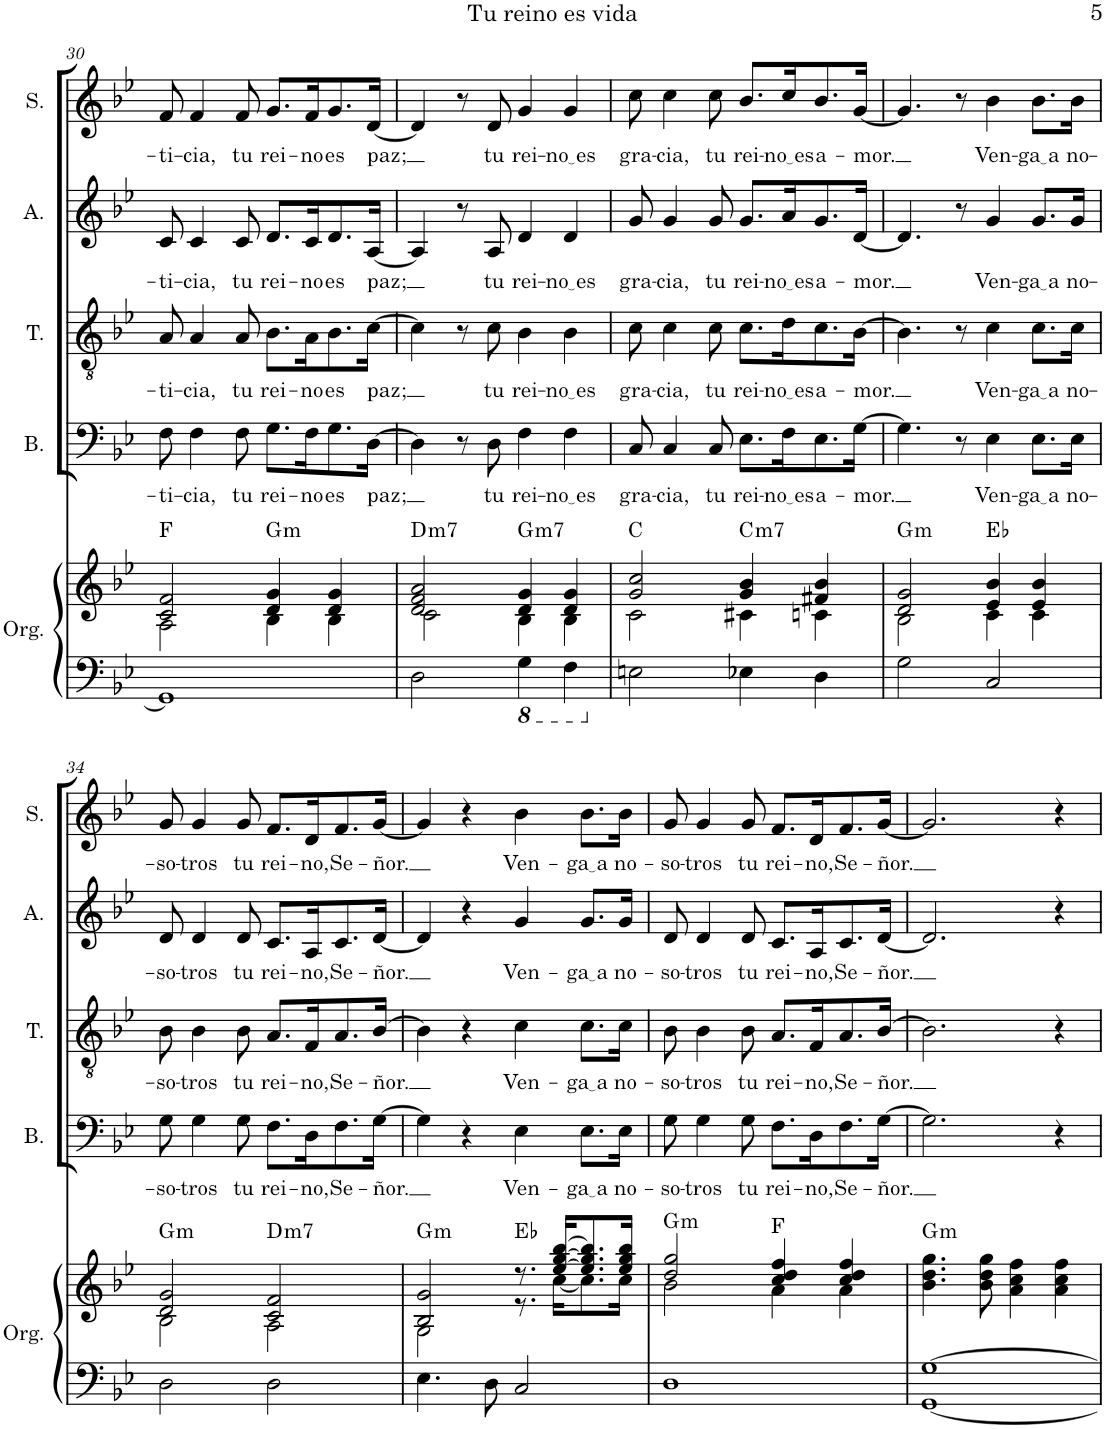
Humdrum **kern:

**kern	**kern	**harte	**kern	**text	**kern	**text	**kern	**text	**kern	**text
*part5	*part5	*part5	*part4	*part4	*part3	*part3	*part2	*part2	*part1	*part1
*staff6	*staff5	*	*staff4	*staff4	*staff3	*staff3	*staff2	*staff2	*staff1	*staff1
*I"Órgano	*	*	*I"Bajo	*	*I"Tenor	*	*I"Alto	*	*I"Soprano	*
*	*	*	*I'B.	*	*I'T.	*	*I'A.	*	*I'S.	*
!!LO:PB:g=z
*clefF4	*clefG2	*	*clefF4	*	*clefGv2	*	*clefG2	*	*clefG2	*
*k[b-e-]	*k[b-e-]	*	*k[b-e-]	*	*k[b-e-]	*	*k[b-e-]	*	*k[b-e-]	*
*M2/2	*M2/2	*	*M2/2	*	*M2/2	*	*M2/2	*	*M2/2	*
*met(c|)	*met(c|)	*	*met(c|)	*	*met(c|)	*	*met(c|)	*	*met(c|)	*
=30	=30	=30	=30	=30	=30	=30	=30	=30	=30	=30
*	*^	*	*	*	*	*	*	*	*	*
!	!	!	!	!	!LO:LY:b	!	!LO:LY:b	!	!LO:LY:b	!	!LO:LY:b
1GG]	2c/ 2f/	2A\	F:maj	8F\	-ti-	8A/	-ti-	8c/	-ti-	8f/	-ti-
!	!	!	!	!	!LO:LY:b	!	!LO:LY:b	!	!LO:LY:b	!	!LO:LY:b
.	.	.	.	4F\	-cia,	4A/	-cia,	4c/	-cia,	4f/	-cia,
!	!	!	!	!	!LO:LY:b	!	!LO:LY:b	!	!LO:LY:b	!	!LO:LY:b
.	.	.	.	8F\	tu	8A/	tu	8c/	tu	8f/	tu
!	!	!	!LO:H:kt=m	!	!LO:LY:b	!	!LO:LY:b	!	!LO:LY:b	!	!LO:LY:b
.	4d/ 4g/	4B-\	G:min	8.G\L	rei-	8.B-\L	rei-	8.d/L	rei-	8.g/L	rei-
!	!	!	!	!	!LO:LY:b	!	!LO:LY:b	!	!LO:LY:b	!	!LO:LY:b
.	.	.	.	16F\K	-no	16A\K	-no	16c/K	-no	16f/K	-no
!	!	!	!	!	!LO:LY:b	!	!LO:LY:b	!	!LO:LY:b	!	!LO:LY:b
.	4d/ 4g/	4B-\	.	8.G\	es	8.B-\	es	8.d/	es	8.g/	es
!	!	!	!	!	!LO:LY:b	!	!LO:LY:b	!	!LO:LY:b	!	!LO:LY:b
.	.	.	.	[16D\Jk	paz;	[16c\Jk	paz;	[16A/Jk	paz;	[16d/Jk	paz;
=31	=31	=31	=31	=31	=31	=31	=31	=31	=31	=31	=31
!	!	!	!LO:H:kt=m7	!	!	!	!	!	!	!	!
2D\	2d/ 2f/ 2a/	2c\	D:min7	4D\]	.	4c\]	.	4A/]	.	4d/]	.
.	.	.	.	8r	.	8r	.	8r	.	8r	.
!	!	!	!	!	!LO:LY:b	!	!LO:LY:b	!	!LO:LY:b	!	!LO:LY:b
.	.	.	.	8D\	tu	8c\	tu	8A/	tu	8d/	tu
*8ba	*	*	*	*	*	*	*	*	*	*	*
!	!	!	!LO:H:kt=m7	!	!LO:LY:b	!	!LO:LY:b	!	!LO:LY:b	!	!LO:LY:b
4GG\	4d/ 4g/	4B-\	G:min7	4F\	rei-	4B-\	rei-	4d/	rei-	4g/	rei-
!	!	!	!	!	!LO:LY:b	!	!LO:LY:b	!	!LO:LY:b	!	!LO:LY:b
4FF\	4d/ 4g/	4B-\	.	4F\	no es	4B-\	no es	4d/	no es	4g/	no es
=32	=32	=32	=32	=32	=32	=32	=32	=32	=32	=32	=32
*X8ba	*	*	*	*	*	*	*	*	*	*	*
!	!	!	!	!	!LO:LY:b	!	!LO:LY:b	!	!LO:LY:b	!	!LO:LY:b
2En\	2g/ 2cc/	2c\	C:maj	8C/	gra-	8c\	gra-	8g/	gra-	8cc\	gra-
!	!	!	!	!	!LO:LY:b	!	!LO:LY:b	!	!LO:LY:b	!	!LO:LY:b
.	.	.	.	4C/	-cia,	4c\	-cia,	4g/	-cia,	4cc\	-cia,
!	!	!	!	!	!LO:LY:b	!	!LO:LY:b	!	!LO:LY:b	!	!LO:LY:b
.	.	.	.	8C/	tu	8c\	tu	8g/	tu	8cc\	tu
!	!	!	!LO:H:kt=m7	!	!LO:LY:b	!	!LO:LY:b	!	!LO:LY:b	!	!LO:LY:b
4E-X\	4g/ 4b-/	4c#X\	C:min7	8.E-\L	rei-	8.c\L	rei-	8.g/L	rei-	8.b-/L	rei-
!	!	!	!	!	!LO:LY:b	!	!LO:LY:b	!	!LO:LY:b	!	!LO:LY:b
.	.	.	.	16F\K	no es	16d\K	no es	16a/K	no es	16cc/K	no es
!	!	!	!	!	!LO:LY:b	!	!LO:LY:b	!	!LO:LY:b	!	!LO:LY:b
4D\	4f#X/ 4b-/	4cn\	.	8.E-\	a-	8.c\	a-	8.g/	a-	8.b-/	a-
!	!	!	!	!	!LO:LY:b	!	!LO:LY:b	!	!LO:LY:b	!	!LO:LY:b
.	.	.	.	[16G\Jk	-mor.	[16B-\Jk	-mor.	[16d/Jk	-mor.	[16g/Jk	-mor.
=33	=33	=33	=33	=33	=33	=33	=33	=33	=33	=33	=33
!	!	!	!LO:H:kt=m	!	!	!	!	!	!	!	!
2G\	2d/ 2g/	2B-\	G:min	4.G\]	.	4.B-\]	.	4.d/]	.	4.g/]	.
.	.	.	.	8r	.	8r	.	8r	.	8r	.
!	!	!	!	!	!LO:LY:b	!	!LO:LY:b	!	!LO:LY:b	!	!LO:LY:b
2C/	4e-/ 4b-/	4c\	Eb:maj	4E-\	Ven-	4c\	Ven-	4g/	Ven-	4b-\	Ven-
!	!	!	!	!	!LO:LY:b	!	!LO:LY:b	!	!LO:LY:b	!	!LO:LY:b
.	4e-/ 4b-/	4c\	.	8.E-\L	ga a	8.c\L	ga a	8.g/L	ga a	8.b-\L	ga a
!	!	!	!	!	!LO:LY:b	!	!LO:LY:b	!	!LO:LY:b	!	!LO:LY:b
.	.	.	.	16E-\Jk	no-	16c\Jk	no-	16g/Jk	no-	16b-\Jk	no-
!!LO:LB:g=z
=34	=34	=34	=34	=34	=34	=34	=34	=34	=34	=34	=34
!	!	!	!LO:H:kt=m	!	!LO:LY:b	!	!LO:LY:b	!	!LO:LY:b	!	!LO:LY:b
2D\	2d/ 2g/	2B-\	G:min	8G\	-so-	8B-\	-so-	8d/	-so-	8g/	-so-
!	!	!	!	!	!LO:LY:b	!	!LO:LY:b	!	!LO:LY:b	!	!LO:LY:b
.	.	.	.	4G\	-tros	4B-\	-tros	4d/	-tros	4g/	-tros
!	!	!	!	!	!LO:LY:b	!	!LO:LY:b	!	!LO:LY:b	!	!LO:LY:b
.	.	.	.	8G\	tu	8B-\	tu	8d/	tu	8g/	tu
!	!	!	!LO:H:kt=m7	!	!LO:LY:b	!	!LO:LY:b	!	!LO:LY:b	!	!LO:LY:b
2D\	2c/ 2f/	2A\	D:min7	8.F\L	rei-	8.A/L	rei-	8.c/L	rei-	8.f/L	rei-
!	!	!	!	!	!LO:LY:b	!	!LO:LY:b	!	!LO:LY:b	!	!LO:LY:b
.	.	.	.	16D\K	-no,	16F/K	-no,	16A/K	-no,	16d/K	-no,
!	!	!	!	!	!LO:LY:b	!	!LO:LY:b	!	!LO:LY:b	!	!LO:LY:b
.	.	.	.	8.F\	Se-	8.A/	Se-	8.c/	Se-	8.f/	Se-
!	!	!	!	!	!LO:LY:b	!	!LO:LY:b	!	!LO:LY:b	!	!LO:LY:b
.	.	.	.	[16G\Jk	-ñor.	[16B-/Jk	-ñor.	[16d/Jk	-ñor.	[16g/Jk	-ñor.
=35	=35	=35	=35	=35	=35	=35	=35	=35	=35	=35	=35
!	!	!	!LO:H:kt=m	!	!	!	!	!	!	!	!
4.E-\	2B-/ 2g/	2G\	G:min	4G\]	.	4B-\]	.	4d/]	.	4g/]	.
.	.	.	.	4r	.	4r	.	4r	.	4r	.
8D\	.	.	.	.	.	.	.	.	.	.	.
!	!	!	!	!	!LO:LY:b	!	!LO:LY:b	!	!LO:LY:b	!	!LO:LY:b
2C/	8.r	8.r	Eb:maj	4E-\	Ven-	4c\	Ven-	4g/	Ven-	4b-\	Ven-
.	[16ee-/ [16gg/ [16bb-/KL	[16cc\KL	.	.	.	.	.	.	.	.	.
!	!	!	!	!	!LO:LY:b	!	!LO:LY:b	!	!LO:LY:b	!	!LO:LY:b
.	8.ee-/] 8.gg/] 8.bb-/]	8.cc\]	.	8.E-\L	ga a	8.c\L	ga a	8.g/L	ga a	8.b-\L	ga a
!	!	!	!	!	!LO:LY:b	!	!LO:LY:b	!	!LO:LY:b	!	!LO:LY:b
.	16ee-/ 16gg/ 16bb-/Jk	16cc\Jk	.	16E-\Jk	no-	16c\Jk	no-	16g/Jk	no-	16b-\Jk	no-
=36	=36	=36	=36	=36	=36	=36	=36	=36	=36	=36	=36
!	!	!	!LO:H:kt=m	!	!LO:LY:b	!	!LO:LY:b	!	!LO:LY:b	!	!LO:LY:b
1D	2dd/ 2gg/	2b-\	G:min	8G\	-so-	8B-\	-so-	8d/	-so-	8g/	-so-
!	!	!	!	!	!LO:LY:b	!	!LO:LY:b	!	!LO:LY:b	!	!LO:LY:b
.	.	.	.	4G\	-tros	4B-\	-tros	4d/	-tros	4g/	-tros
!	!	!	!	!	!LO:LY:b	!	!LO:LY:b	!	!LO:LY:b	!	!LO:LY:b
.	.	.	.	8G\	tu	8B-\	tu	8d/	tu	8g/	tu
!	!	!	!	!	!LO:LY:b	!	!LO:LY:b	!	!LO:LY:b	!	!LO:LY:b
.	4cc/ 4dd/ 4ff/	4a\	F:maj	8.F\L	rei-	8.A/L	rei-	8.c/L	rei-	8.f/L	rei-
!	!	!	!	!	!LO:LY:b	!	!LO:LY:b	!	!LO:LY:b	!	!LO:LY:b
.	.	.	.	16D\K	-no,	16F/K	-no,	16A/K	-no,	16d/K	-no,
!	!	!	!	!	!LO:LY:b	!	!LO:LY:b	!	!LO:LY:b	!	!LO:LY:b
.	4cc/ 4dd/ 4ff/	4a\	.	8.F\	Se-	8.A/	Se-	8.c/	Se-	8.f/	Se-
!	!	!	!	!	!LO:LY:b	!	!LO:LY:b	!	!LO:LY:b	!	!LO:LY:b
.	.	.	.	[16G\Jk	-ñor.	[16B-/Jk	-ñor.	[16d/Jk	-ñor.	[16g/Jk	-ñor.
*	*v	*v	*	*	*	*	*	*	*	*	*
=37	=37	=37	=37	=37	=37	=37	=37	=37	=37	=37
*^	*	*	*	*	*	*	*	*	*	*
!	!	!	!LO:H:kt=m	!	!	!	!	!	!	!	!
[1G	[1GG	4.b-\ 4.dd\ 4.gg\	G:min	2.G\]	.	2.B-\]	.	2.d/]	.	2.g/]	.
.	.	8b-\ 8dd\ 8gg\	.	.	.	.	.	.	.	.	.
.	.	4a\ 4cc\ 4ff\	.	.	.	.	.	.	.	.	.
.	.	4a\ 4cc\ 4ff\	.	4r	.	4r	.	4r	.	4r	.
*v	*v	*	*	*	*	*	*	*	*	*	*
=	=	=	=	=	=	=	=	=	=	=
*-	*-	*-	*-	*-	*-	*-	*-	*-	*-	*-
